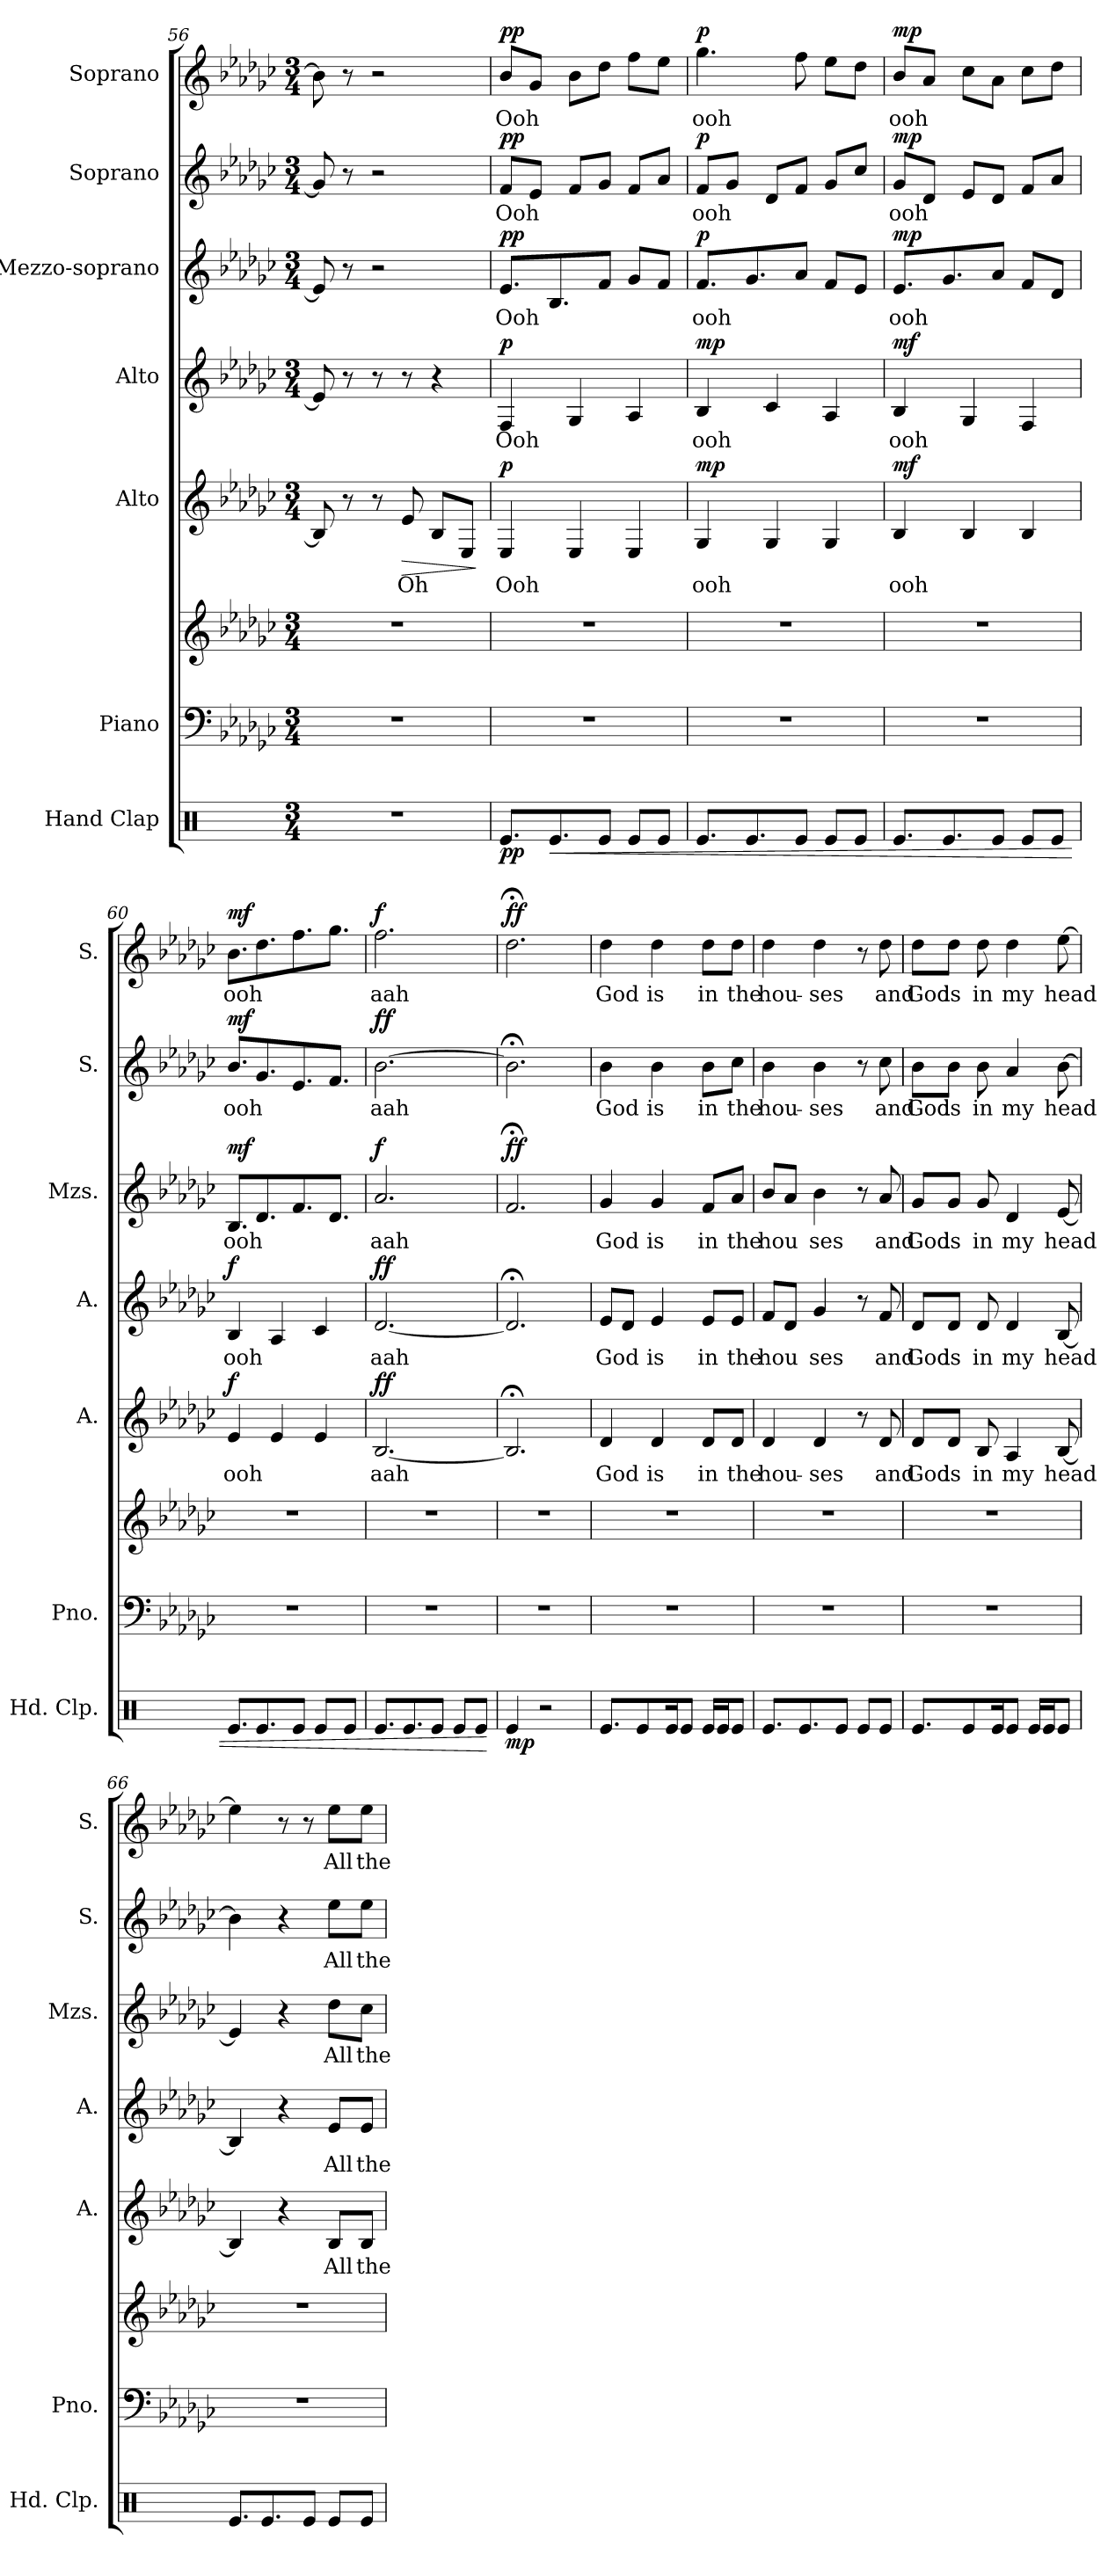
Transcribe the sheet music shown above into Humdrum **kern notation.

**kern	**dynam	**kern	**kern	**kern	**text	**dynam	**kern	**text	**dynam	**kern	**text	**dynam	**kern	**text	**dynam	**kern	**text	**dynam
*part7	*part7	*part6	*part6	*part5	*part5	*part5	*part4	*part4	*part4	*part3	*part3	*part3	*part2	*part2	*part2	*part1	*part1	*part1
*staff8	*staff8	*staff7	*staff6	*staff5	*staff5	*staff5	*staff4	*staff4	*staff4	*staff3	*staff3	*staff3	*staff2	*staff2	*staff2	*staff1	*staff1	*staff1
*I"Hand Clap	*	*I"Piano	*	*I"Alto	*	*	*I"Alto	*	*	*I"Mezzo-soprano	*	*	*I"Soprano	*	*	*I"Soprano	*	*
*I'Hd. Clp.	*	*I'Pno.	*	*I'A.	*	*	*I'A.	*	*	*I'Mzs.	*	*	*I'S.	*	*	*I'S.	*	*
*clefX	*	*clefF4	*clefG2	*clefG2	*	*	*clefG2	*	*	*clefG2	*	*	*clefG2	*	*	*clefG2	*	*
*k[]	*	*k[b-e-a-d-g-c-]	*k[b-e-a-d-g-c-]	*k[b-e-a-d-g-c-]	*	*	*k[b-e-a-d-g-c-]	*	*	*k[b-e-a-d-g-c-]	*	*	*k[b-e-a-d-g-c-]	*	*	*k[b-e-a-d-g-c-]	*	*
*M3/4	*	*M3/4	*M3/4	*M3/4	*	*	*M3/4	*	*	*M3/4	*	*	*M3/4	*	*	*M3/4	*	*
=56	=56	=56	=56	=56	=56	=56	=56	=56	=56	=56	=56	=56	=56	=56	=56	=56	=56	=56
2.r	.	2.r	2.r	8B-/]	.	.	8e-/]	.	.	8e-/]	.	.	8g-/]	.	.	8b-\]	.	.
.	.	.	.	8r	.	.	8r	.	.	8r	.	.	8r	.	.	8r	.	.
.	.	.	.	8r	.	.	8r	.	.	2r	.	.	2r	.	.	2r	.	.
!	!	!	!	!	!LO:LY:b	!LO:HP:b	!	!	!	!	!	!	!	!	!	!	!	!
.	.	.	.	8e-/	Oh	>	8r	.	.	.	.	.	.	.	.	.	.	.
.	.	.	.	8B-/L	.	.	4r	.	.	.	.	.	.	.	.	.	.	.
.	.	.	.	8E-/J	.	.	.	.	.	.	.	.	.	.	.	.	.	.
.	.	.	.	.	.	]	.	.	.	.	.	.	.	.	.	.	.	.
=57	=57	=57	=57	=57	=57	=57	=57	=57	=57	=57	=57	=57	=57	=57	=57	=57	=57	=57
!	!LO:DY:b	!	!	!	!LO:LY:b	!LO:DY:a	!	!LO:LY:b	!LO:DY:a	!	!LO:LY:b	!LO:DY:a	!	!LO:LY:b	!LO:DY:a	!	!LO:LY:b	!LO:DY:a
8.Re/L	pp	2.r	2.r	4E-/	Ooh	p	4F/	Ooh	p	8.e-/L	Ooh	pp	8f/L	Ooh	pp	8b-/L	-Ooh	pp
.	.	.	.	.	.	.	.	.	.	.	.	.	8e-/J	.	.	8g-/J	.	.
!	!LO:HP:b	!	!	!	!	!	!	!	!	!	!	!	!	!	!	!	!	!
8.Re/	<	.	.	.	.	.	.	.	.	8.B-/	.	.	.	.	.	.	.	.
.	.	.	.	4E-/	.	.	4G-/	.	.	.	.	.	8f/L	.	.	8b-\L	.	.
8Re/J	.	.	.	.	.	.	.	.	.	8f/J	.	.	8g-/J	.	.	8dd-\J	.	.
8Re/L	.	.	.	4E-/	.	.	4A-/	.	.	8g-/L	.	.	8f/L	.	.	8ff\L	.	.
8Re/J	.	.	.	.	.	.	.	.	.	8f/J	.	.	8a-/J	.	.	8ee-\J	.	.
=58	=58	=58	=58	=58	=58	=58	=58	=58	=58	=58	=58	=58	=58	=58	=58	=58	=58	=58
!	!	!	!	!	!LO:LY:b	!LO:DY:a	!	!LO:LY:b	!LO:DY:a	!	!LO:LY:b	!LO:DY:a	!	!LO:LY:b	!LO:DY:a	!	!LO:LY:b	!LO:DY:a
8.Re/L	.	2.r	2.r	4G-/	ooh	mp	4B-/	ooh	mp	8.f/L	ooh	p	8f/L	ooh	p	4.gg-\	ooh	p
.	.	.	.	.	.	.	.	.	.	.	.	.	8g-/J	.	.	.	.	.
8.Re/	.	.	.	.	.	.	.	.	.	8.g-/	.	.	.	.	.	.	.	.
.	.	.	.	4G-/	.	.	4c-/	.	.	.	.	.	8d-/L	.	.	.	.	.
8Re/J	.	.	.	.	.	.	.	.	.	8a-/J	.	.	8f/J	.	.	8ff\	.	.
8Re/L	.	.	.	4G-/	.	.	4A-/	.	.	8f/L	.	.	8g-/L	.	.	8ee-\L	.	.
8Re/J	.	.	.	.	.	.	.	.	.	8e-/J	.	.	8cc-/J	.	.	8dd-\J	.	.
!!LO:PB:g=z
=59	=59	=59	=59	=59	=59	=59	=59	=59	=59	=59	=59	=59	=59	=59	=59	=59	=59	=59
!	!	!	!	!	!LO:LY:b	!LO:DY:a	!	!LO:LY:b	!LO:DY:a	!	!LO:LY:b	!LO:DY:a	!	!LO:LY:b	!LO:DY:a	!	!LO:LY:b	!LO:DY:a
8.Re/L	.	2.r	2.r	4B-/	ooh	mf	4B-/	ooh	mf	8.e-/L	ooh	mp	8g-/L	ooh	mp	8b-/L	ooh	mp
.	.	.	.	.	.	.	.	.	.	.	.	.	8d-/J	.	.	8a-/J	.	.
8.Re/	.	.	.	.	.	.	.	.	.	8.g-/	.	.	.	.	.	.	.	.
.	.	.	.	4B-/	.	.	4G-/	.	.	.	.	.	8e-/L	.	.	8cc-\L	.	.
8Re/J	.	.	.	.	.	.	.	.	.	8a-/J	.	.	8d-/J	.	.	8a-\J	.	.
8Re/L	.	.	.	4B-/	.	.	4F/	.	.	8f/L	.	.	8f/L	.	.	8cc-\L	.	.
8Re/J	.	.	.	.	.	.	.	.	.	8d-/J	.	.	8a-/J	.	.	8dd-\J	.	.
=60	=60	=60	=60	=60	=60	=60	=60	=60	=60	=60	=60	=60	=60	=60	=60	=60	=60	=60
!	!	!	!	!	!LO:LY:b	!LO:DY:a	!	!LO:LY:b	!LO:DY:a	!	!LO:LY:b	!LO:DY:a	!	!LO:LY:b	!LO:DY:a	!	!LO:LY:b	!LO:DY:a
8.Re/L	.	2.r	2.r	4e-/	ooh	f	4B-/	ooh	f	8.B-/L	ooh	mf	8.b-/L	ooh	mf	8.b-\L	ooh	mf
8.Re/	.	.	.	.	.	.	.	.	.	8.d-/	.	.	8.g-/	.	.	8.dd-\	.	.
.	.	.	.	4e-/	.	.	4A-/	.	.	.	.	.	.	.	.	.	.	.
8Re/J	.	.	.	.	.	.	.	.	.	8.f/	.	.	8.e-/	.	.	8.ff\	.	.
8Re/L	.	.	.	4e-/	.	.	4c-/	.	.	.	.	.	.	.	.	.	.	.
.	.	.	.	.	.	.	.	.	.	8.d-/J	.	.	8.f/J	.	.	8.gg-\J	.	.
8Re/J	.	.	.	.	.	.	.	.	.	.	.	.	.	.	.	.	.	.
=61	=61	=61	=61	=61	=61	=61	=61	=61	=61	=61	=61	=61	=61	=61	=61	=61	=61	=61
!	!	!	!	!	!LO:LY:b	!LO:DY:a	!	!LO:LY:b	!LO:DY:a	!	!LO:LY:b	!LO:DY:a	!	!LO:LY:b	!LO:DY:a	!	!LO:LY:b	!LO:DY:a
8.Re/L	.	2.r	2.r	[2.B-/	aah	ff	[2.d-/	aah	ff	2.a-/	aah	f	[2.b-\	aah	ff	2.ff\	aah	f
8.Re/	.	.	.	.	.	.	.	.	.	.	.	.	.	.	.	.	.	.
8Re/J	.	.	.	.	.	.	.	.	.	.	.	.	.	.	.	.	.	.
8Re/L	.	.	.	.	.	.	.	.	.	.	.	.	.	.	.	.	.	.
8Re/J	.	.	.	.	.	.	.	.	.	.	.	.	.	.	.	.	.	.
.	[	.	.	.	.	.	.	.	.	.	.	.	.	.	.	.	.	.
=62	=62	=62	=62	=62	=62	=62	=62	=62	=62	=62	=62	=62	=62	=62	=62	=62	=62	=62
!	!LO:DY:b	!	!	!	!	!	!	!	!	!	!	!LO:DY:a	!	!	!	!	!	!LO:DY:a
4Re/	mp	2.r	2.r	2.B-;</]	.	.	2.d-;</]	.	.	2.f;</	.	ff	2.b-;<\]	.	.	2.dd-;<\	.	ff
2r	.	.	.	.	.	.	.	.	.	.	.	.	.	.	.	.	.	.
=63	=63	=63	=63	=63	=63	=63	=63	=63	=63	=63	=63	=63	=63	=63	=63	=63	=63	=63
!	!	!	!	!	!LO:LY:b	!	!	!LO:LY:b	!	!	!LO:LY:b	!	!	!LO:LY:b	!	!	!LO:LY:b	!
8.Re/L	.	2.r	2.r	4d-/	God	.	8e-/L	God	.	4g-/	God	.	4b-\	God	.	4dd-\	God	.
.	.	.	.	.	.	.	8d-/J	.	.	.	.	.	.	.	.	.	.	.
8Re/	.	.	.	.	.	.	.	.	.	.	.	.	.	.	.	.	.	.
!	!	!	!	!	!LO:LY:b	!	!	!LO:LY:b	!	!	!LO:LY:b	!	!	!LO:LY:b	!	!	!LO:LY:b	!
.	.	.	.	4d-/	is	.	4e-/	is	.	4g-/	is	.	4b-\	is	.	4dd-\	is	.
16Re/K	.	.	.	.	.	.	.	.	.	.	.	.	.	.	.	.	.	.
8Re/J	.	.	.	.	.	.	.	.	.	.	.	.	.	.	.	.	.	.
!	!	!	!	!	!LO:LY:b	!	!	!LO:LY:b	!	!	!LO:LY:b	!	!	!LO:LY:b	!	!	!LO:LY:b	!
16Re/LL	.	.	.	8d-/L	in	.	8e-/L	in	.	8f/L	in	.	8b-\L	in	.	8dd-\L	in	.
16Re/J	.	.	.	.	.	.	.	.	.	.	.	.	.	.	.	.	.	.
!	!	!	!	!	!LO:LY:b	!	!	!LO:LY:b	!	!	!LO:LY:b	!	!	!LO:LY:b	!	!	!LO:LY:b	!
8Re/J	.	.	.	8d-/J	the	.	8e-/J	the	.	8a-/J	the	.	8cc-\J	the	.	8dd-\J	the	.
!!LO:PB:g=z
=64	=64	=64	=64	=64	=64	=64	=64	=64	=64	=64	=64	=64	=64	=64	=64	=64	=64	=64
!	!	!	!	!	!LO:LY:b	!	!	!LO:LY:b	!	!	!LO:LY:b	!	!	!LO:LY:b	!	!	!LO:LY:b	!
8.Re/L	.	2.r	2.r	4d-/	hou-	.	8f/L	-hou	.	8b-/L	hou	.	4b-\	hou-	.	4dd-\	hou-	.
.	.	.	.	.	.	.	8d-/J	.	.	8a-/J	.	.	.	.	.	.	.	.
8.Re/	.	.	.	.	.	.	.	.	.	.	.	.	.	.	.	.	.	.
!	!	!	!	!	!LO:LY:b	!	!	!LO:LY:b	!	!	!LO:LY:b	!	!	!LO:LY:b	!	!	!LO:LY:b	!
.	.	.	.	4d-/	-ses	.	4g-/	ses	.	4b-\	ses	.	4b-\	-ses	.	4dd-\	-ses	.
8Re/J	.	.	.	.	.	.	.	.	.	.	.	.	.	.	.	.	.	.
8Re/L	.	.	.	8r	.	.	8r	.	.	8r	.	.	8r	.	.	8r	.	.
!	!	!	!	!	!LO:LY:b	!	!	!LO:LY:b	!	!	!LO:LY:b	!	!	!LO:LY:b	!	!	!LO:LY:b	!
8Re/J	.	.	.	8d-/	and	.	8f/	and	.	8a-/	and	.	8cc-\	and	.	8dd-\	and	.
=65	=65	=65	=65	=65	=65	=65	=65	=65	=65	=65	=65	=65	=65	=65	=65	=65	=65	=65
!	!	!	!	!	!LO:LY:b	!	!	!LO:LY:b	!	!	!LO:LY:b	!	!	!LO:LY:b	!	!	!LO:LY:b	!
8.Re/L	.	2.r	2.r	8d-/L	God	.	8d-/L	God	.	8g-/L	God	.	8b-\L	God	.	8dd-\L	God	.
!	!	!	!	!	!LO:LY:b	!	!	!LO:LY:b	!	!	!LO:LY:b	!	!	!LO:LY:b	!	!	!LO:LY:b	!
.	.	.	.	8d-/J	is	.	8d-/J	is	.	8g-/J	is	.	8b-\J	is	.	8dd-\J	is	.
8Re/	.	.	.	.	.	.	.	.	.	.	.	.	.	.	.	.	.	.
!	!	!	!	!	!LO:LY:b	!	!	!LO:LY:b	!	!	!LO:LY:b	!	!	!LO:LY:b	!	!	!LO:LY:b	!
.	.	.	.	8B-/	in	.	8d-/	in	.	8g-/	in	.	8b-\	in	.	8dd-\	in	.
16Re/K	.	.	.	.	.	.	.	.	.	.	.	.	.	.	.	.	.	.
!	!	!	!	!	!LO:LY:b	!	!	!LO:LY:b	!	!	!LO:LY:b	!	!	!LO:LY:b	!	!	!LO:LY:b	!
8Re/J	.	.	.	4A-/	my	.	4d-/	my	.	4d-/	my	.	4a-/	my	.	4dd-\	my	.
16Re/LL	.	.	.	.	.	.	.	.	.	.	.	.	.	.	.	.	.	.
16Re/J	.	.	.	.	.	.	.	.	.	.	.	.	.	.	.	.	.	.
!	!	!	!	!	!LO:LY:b	!	!	!LO:LY:b	!	!	!LO:LY:b	!	!	!LO:LY:b	!	!	!LO:LY:b	!
8Re/J	.	.	.	[8B-/	head	.	[8B-/	head	.	[8e-/	head	.	[8b-\	head	.	[8ee-\	head	.
=66	=66	=66	=66	=66	=66	=66	=66	=66	=66	=66	=66	=66	=66	=66	=66	=66	=66	=66
8.Re/L	.	2.r	2.r	4B-/]	.	.	4B-/]	.	.	4e-/]	.	.	4b-\]	.	.	4ee-\]	.	.
8.Re/	.	.	.	.	.	.	.	.	.	.	.	.	.	.	.	.	.	.
.	.	.	.	4r	.	.	4r	.	.	4r	.	.	4r	.	.	8r	.	.
8Re/J	.	.	.	.	.	.	.	.	.	.	.	.	.	.	.	8r	.	.
!	!	!	!	!	!LO:LY:b	!	!	!LO:LY:b	!	!	!LO:LY:b	!	!	!LO:LY:b	!	!	!LO:LY:b	!
8Re/L	.	.	.	8B-/L	All	.	8e-/L	All	.	8dd-\L	All	.	8ee-\L	All	.	8ee-\L	All	.
!	!	!	!	!	!LO:LY:b	!	!	!LO:LY:b	!	!	!LO:LY:b	!	!	!LO:LY:b	!	!	!LO:LY:b	!
8Re/J	.	.	.	8B-/J	the	.	8e-/J	the	.	8cc-\J	the	.	8ee-\J	the	.	8ee-\J	the	.
=	=	=	=	=	=	=	=	=	=	=	=	=	=	=	=	=	=	=
*-	*-	*-	*-	*-	*-	*-	*-	*-	*-	*-	*-	*-	*-	*-	*-	*-	*-	*-
